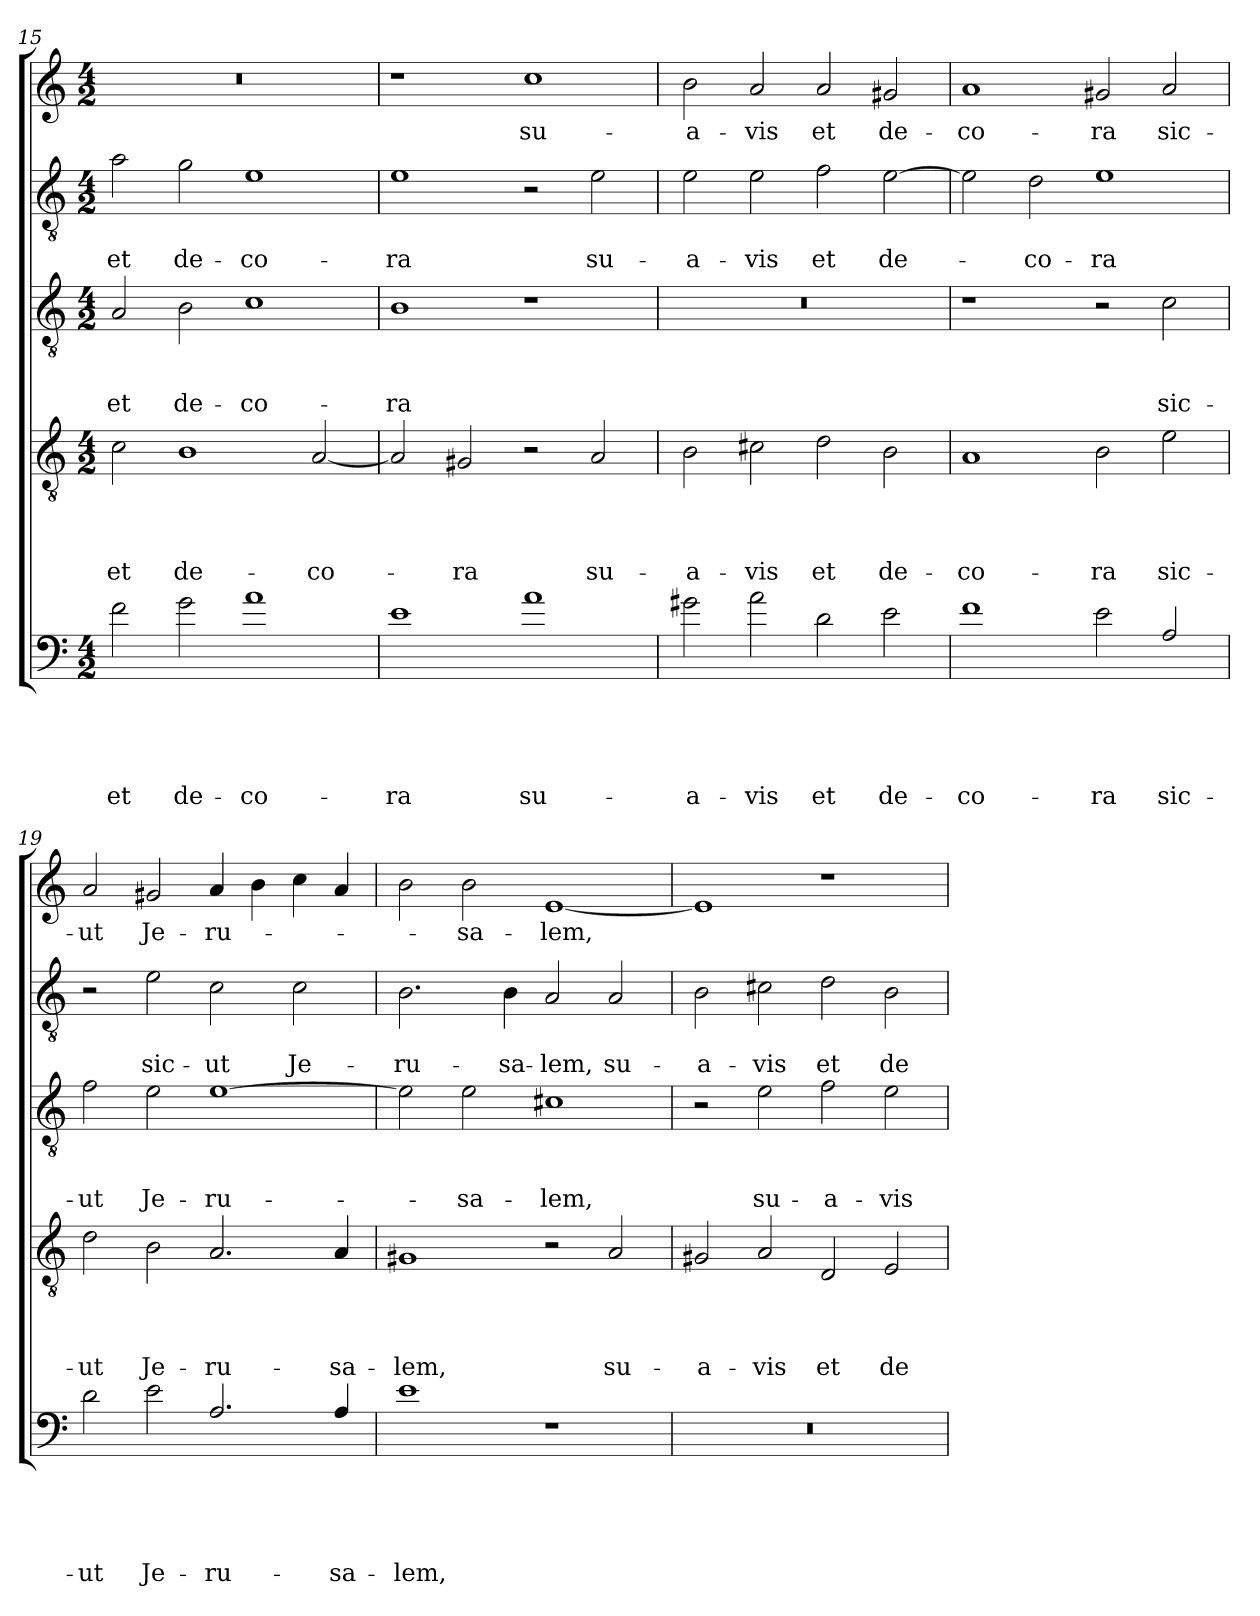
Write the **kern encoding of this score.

**kern	**text	**text	**text	**text	**text	**kern	**text	**text	**text	**text	**kern	**text	**text	**text	**kern	**text	**text	**kern	**text
*part5	*part5	*part5	*part5	*part5	*part5	*part4	*part4	*part4	*part4	*part4	*part3	*part3	*part3	*part3	*part2	*part2	*part2	*part1	*part1
*staff5	*staff5	*staff5	*staff5	*staff5	*staff5	*staff4	*staff4	*staff4	*staff4	*staff4	*staff3	*staff3	*staff3	*staff3	*staff2	*staff2	*staff2	*staff1	*staff1
*clefF4	*	*	*	*	*	*clefGv2	*	*	*	*	*clefGv2	*	*	*	*clefGv2	*	*	*clefG2	*
*ITrd8c14	*	*	*	*	*	*	*	*	*	*	*	*	*	*	*	*	*	*	*
*k[]	*	*	*	*	*	*k[]	*	*	*	*	*k[]	*	*	*	*k[]	*	*	*k[]	*
*C:	*	*	*	*	*	*C:	*	*	*	*	*C:	*	*	*	*C:	*	*	*C:	*
*M4/2	*	*	*	*	*	*M4/2	*	*	*	*	*M4/2	*	*	*	*M4/2	*	*	*M4/2	*
=15	=15	=15	=15	=15	=15	=15	=15	=15	=15	=15	=15	=15	=15	=15	=15	=15	=15	=15	=15
!	!	!	!	!	!LO:LY:b	!	!	!	!	!LO:LY:b	!	!	!	!LO:LY:b	!	!	!LO:LY:b	!	!
2F\	.	.	.	.	et	2c\	.	.	.	et	2A/	.	.	et	2a\	.	et	0r	.
!	!	!	!	!	!LO:LY:b	!	!	!	!	!LO:LY:b	!	!	!	!LO:LY:b	!	!	!LO:LY:b	!	!
2G\	.	.	.	.	de-	1B	.	.	.	de-	2B\	.	.	de-	2g\	.	de-	.	.
!	!	!	!	!	!LO:LY:b	!	!	!	!	!	!	!	!	!LO:LY:b	!	!	!LO:LY:b	!	!
1A	.	.	.	.	-co-	.	.	.	.	.	1c	.	.	-co-	1e	.	-co-	.	.
!	!	!	!	!	!	!	!	!	!	!LO:LY:b	!	!	!	!	!	!	!	!	!
.	.	.	.	.	.	[2A/	.	.	.	-co-	.	.	.	.	.	.	.	.	.
=16	=16	=16	=16	=16	=16	=16	=16	=16	=16	=16	=16	=16	=16	=16	=16	=16	=16	=16	=16
!	!	!	!	!	!LO:LY:b	!	!	!	!	!	!	!	!	!LO:LY:b	!	!	!LO:LY:b	!	!
1E	.	.	.	.	-ra	2A/]	.	.	.	.	1B	.	.	-ra	1e	.	-ra	1r	.
!	!	!	!	!	!	!	!	!	!	!LO:LY:b	!	!	!	!	!	!	!	!	!
.	.	.	.	.	.	2G#X/	.	.	.	-ra	.	.	.	.	.	.	.	.	.
!	!	!	!	!	!LO:LY:b	!	!	!	!	!	!	!	!	!	!	!	!	!	!LO:LY:b
1A	.	.	.	.	su-	2r	.	.	.	.	1r	.	.	.	2r	.	.	1cc	su-
!	!	!	!	!	!	!	!	!	!	!LO:LY:b	!	!	!	!	!	!	!LO:LY:b	!	!
.	.	.	.	.	.	2A/	.	.	.	su-	.	.	.	.	2e\	.	su-	.	.
!!LO:LB:g=z
=17	=17	=17	=17	=17	=17	=17	=17	=17	=17	=17	=17	=17	=17	=17	=17	=17	=17	=17	=17
!	!	!	!	!	!LO:LY:b	!	!	!	!	!LO:LY:b	!	!	!	!	!	!	!LO:LY:b	!	!LO:LY:b
2G#X\	.	.	.	.	-a-	2B\	.	.	.	-a-	0r	.	.	.	2e\	.	-a-	2b\	-a-
!	!	!	!	!	!LO:LY:b	!	!	!	!	!LO:LY:b	!	!	!	!	!	!	!LO:LY:b	!	!LO:LY:b
2A\	.	.	.	.	-vis	2c#X\	.	.	.	-vis	.	.	.	.	2e\	.	-vis	2a/	-vis
!	!	!	!	!	!LO:LY:b	!	!	!	!	!LO:LY:b	!	!	!	!	!	!	!LO:LY:b	!	!LO:LY:b
2D\	.	.	.	.	et	2d\	.	.	.	et	.	.	.	.	2f\	.	et	2a/	et
!	!	!	!	!	!LO:LY:b	!	!	!	!	!LO:LY:b	!	!	!	!	!	!	!LO:LY:b	!	!LO:LY:b
2E\	.	.	.	.	de-	2B\	.	.	.	de-	.	.	.	.	[2e\	.	de-	2g#X/	de-
=18	=18	=18	=18	=18	=18	=18	=18	=18	=18	=18	=18	=18	=18	=18	=18	=18	=18	=18	=18
!	!	!	!	!	!LO:LY:b	!	!	!	!	!LO:LY:b	!	!	!	!	!	!	!	!	!LO:LY:b
1F	.	.	.	.	-co-	1A	.	.	.	-co-	1r	.	.	.	2e\]	.	.	1a	-co-
!	!	!	!	!	!	!	!	!	!	!	!	!	!	!	!	!	!LO:LY:b	!	!
.	.	.	.	.	.	.	.	.	.	.	.	.	.	.	2d\	.	-co-	.	.
!	!	!	!	!	!LO:LY:b	!	!	!	!	!LO:LY:b	!	!	!	!	!	!	!LO:LY:b	!	!LO:LY:b
2E\	.	.	.	.	-ra	2B\	.	.	.	-ra	2r	.	.	.	1e	.	-ra	2g#X/	-ra
!	!	!	!	!	!LO:LY:b	!	!	!	!	!LO:LY:b	!	!	!	!LO:LY:b	!	!	!	!	!LO:LY:b
2AA/	.	.	.	.	sic-	2e\	.	.	.	sic-	2c\	.	.	sic-	.	.	.	2a/	sic-
=19	=19	=19	=19	=19	=19	=19	=19	=19	=19	=19	=19	=19	=19	=19	=19	=19	=19	=19	=19
!	!	!	!	!	!LO:LY:b	!	!	!	!	!LO:LY:b	!	!	!	!LO:LY:b	!	!	!	!	!LO:LY:b
2D\	.	.	.	.	-ut	2d\	.	.	.	-ut	2f\	.	.	-ut	2r	.	.	2a/	-ut
!	!	!	!	!	!LO:LY:b	!	!	!	!	!LO:LY:b	!	!	!	!LO:LY:b	!	!	!LO:LY:b	!	!LO:LY:b
2E\	.	.	.	.	Je-	2B\	.	.	.	Je-	2e\	.	.	Je-	2e\	.	sic-	2g#X/	Je-
!	!	!	!	!	!LO:LY:b	!	!	!	!	!LO:LY:b	!	!	!	!LO:LY:b	!	!	!LO:LY:b	!	!LO:LY:b
2.AA/	.	.	.	.	-ru-	2.A/	.	.	.	-ru-	[1e	.	.	-ru-	2c\	.	-ut	4a/	-ru-
.	.	.	.	.	.	.	.	.	.	.	.	.	.	.	.	.	.	4b\	.
!	!	!	!	!	!	!	!	!	!	!	!	!	!	!	!	!	!LO:LY:b	!	!
.	.	.	.	.	.	.	.	.	.	.	.	.	.	.	2c\	.	Je-	4cc\	.
!	!	!	!	!	!LO:LY:b	!	!	!	!	!LO:LY:b	!	!	!	!	!	!	!	!	!
4AA/	.	.	.	.	-sa-	4A/	.	.	.	-sa-	.	.	.	.	.	.	.	4a/	.
=20	=20	=20	=20	=20	=20	=20	=20	=20	=20	=20	=20	=20	=20	=20	=20	=20	=20	=20	=20
!	!	!	!	!	!LO:LY:b	!	!	!	!	!LO:LY:b	!	!	!	!	!	!	!LO:LY:b	!	!
1E	.	.	.	.	-lem,	1G#X	.	.	.	-lem,	2e\]	.	.	.	2.B\	.	-ru-	2b\	.
!	!	!	!	!	!	!	!	!	!	!	!	!	!	!LO:LY:b	!	!	!	!	!LO:LY:b
.	.	.	.	.	.	.	.	.	.	.	2e\	.	.	-sa-	.	.	.	2b\	-sa-
!	!	!	!	!	!	!	!	!	!	!	!	!	!	!	!	!	!LO:LY:b	!	!
.	.	.	.	.	.	.	.	.	.	.	.	.	.	.	4B\	.	-sa-	.	.
!	!	!	!	!	!	!	!	!	!	!	!	!	!	!LO:LY:b	!	!	!LO:LY:b	!	!LO:LY:b
1r	.	.	.	.	.	2r	.	.	.	.	1c#X	.	.	-lem,	2A/	.	-lem,	[1e	-lem,
!	!	!	!	!	!	!	!	!	!	!LO:LY:b	!	!	!	!	!	!	!LO:LY:b	!	!
.	.	.	.	.	.	2A/	.	.	.	su-	.	.	.	.	2A/	.	su-	.	.
!!LO:LB:g=z
=21	=21	=21	=21	=21	=21	=21	=21	=21	=21	=21	=21	=21	=21	=21	=21	=21	=21	=21	=21
!	!	!	!	!	!	!	!	!	!	!LO:LY:b	!	!	!	!	!	!	!LO:LY:b	!	!
0r	.	.	.	.	.	2G#X/	.	.	.	-a-	2r	.	.	.	2B\	.	-a-	1e]	.
!	!	!	!	!	!	!	!	!	!	!LO:LY:b	!	!	!	!LO:LY:b	!	!	!LO:LY:b	!	!
.	.	.	.	.	.	2A/	.	.	.	-vis	2e\	.	.	su-	2c#X\	.	-vis	.	.
!	!	!	!	!	!	!	!	!	!	!LO:LY:b	!	!	!	!LO:LY:b	!	!	!LO:LY:b	!	!
.	.	.	.	.	.	2D/	.	.	.	et	2f\	.	.	-a-	2d\	.	et	1r	.
!	!	!	!	!	!	!	!	!	!	!LO:LY:b	!	!	!	!LO:LY:b	!	!	!LO:LY:b	!	!
.	.	.	.	.	.	2E/	.	.	.	de-	2e\	.	.	-vis	2B\	.	de-	.	.
=	=	=	=	=	=	=	=	=	=	=	=	=	=	=	=	=	=	=	=
*-	*-	*-	*-	*-	*-	*-	*-	*-	*-	*-	*-	*-	*-	*-	*-	*-	*-	*-	*-
